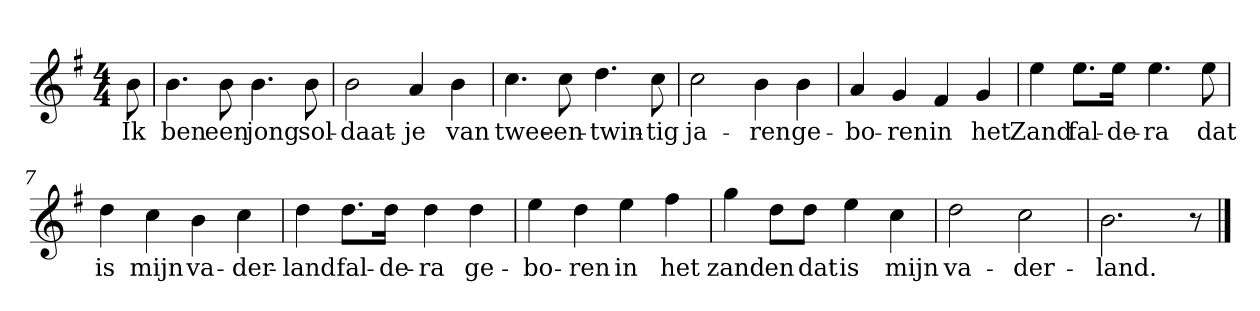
**kern	**text
*part1	*part1
*staff1	*staff1
*clefG2	*
*k[f#]	*
*G:	*
*M4/4	*
*MM120	*
=	=
8b	Ik
=1	=1
4.b	ben
8b	een
4.b	jong
8b	sol-
=2	=2
2b	-daat-
4a	-je
4b	van
=3	=3
4.cc	twee-
8cc	-en-
4.dd	-twin-
8cc	-tig
=4	=4
2cc	ja-
4b	-ren
4b	ge-
=5	=5
4a	-bo-
4g	-ren
4f#	in
4g	het
=6	=6
4ee	Zand
8.ee\L	fal-
16ee\Jk	-de-
4.ee	-ra
8ee	dat
=7	=7
4dd	is
4cc	mijn
4b	va-
4cc	-der-
=8	=8
4dd	-land
8.dd\L	fal-
16dd\Jk	-de-
4dd	-ra
4dd	ge-
=9	=9
4ee	-bo-
4dd	-ren
4ee	in
4ff#	het
=10	=10
4gg	zand
8dd\L	en
8dd\J	dat
4ee	is
4cc	mijn
=11	=11
2dd	va-
2cc	-der-
=12	=12
2.b	-land.
8r	.
==	==
*-	*-
